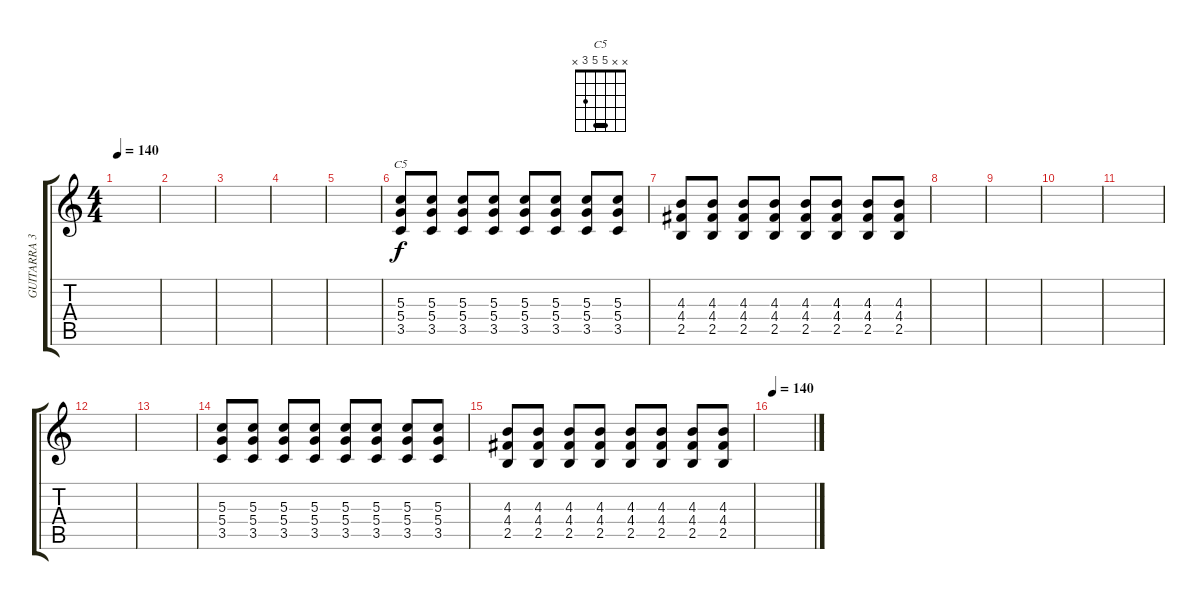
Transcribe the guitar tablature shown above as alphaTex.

\track ("GUITARRA 3" "GUITARRA 3") {instrument electricguitarmuted}
\staff {score tabs}
\tuning (E4 B3 G3 D3 A2 E2) {hide}
\chord ("C5" x x 5 5 3 x) {barre 5}
\ts (4 4)
\tempo 140
\clef g2
\ks c
|
|
|
|
|
(5.3 5.4 3.5).8{ch "C5"} (5.3 5.4 3.5).8 (5.3 5.4 3.5).8 (5.3 5.4 3.5).8 (5.3 5.4 3.5).8 (5.3 5.4 3.5).8 (5.3 5.4 3.5).8 (5.3 5.4 3.5).8 |
(4.3 4.4 2.5).8 (4.3 4.4 2.5).8 (4.3 4.4 2.5).8 (4.3 4.4 2.5).8 (4.3 4.4 2.5).8 (4.3 4.4 2.5).8 (4.3 4.4 2.5).8 (4.3 4.4 2.5).8 |
|
|
|
|
|
|
(5.3 5.4 3.5).8 (5.3 5.4 3.5).8 (5.3 5.4 3.5).8 (5.3 5.4 3.5).8 (5.3 5.4 3.5).8 (5.3 5.4 3.5).8 (5.3 5.4 3.5).8 (5.3 5.4 3.5).8 |
(4.3 4.4 2.5).8 (4.3 4.4 2.5).8 (4.3 4.4 2.5).8 (4.3 4.4 2.5).8 (4.3 4.4 2.5).8 (4.3 4.4 2.5).8 (4.3 4.4 2.5).8 (4.3 4.4 2.5).8 |
\tempo 140
